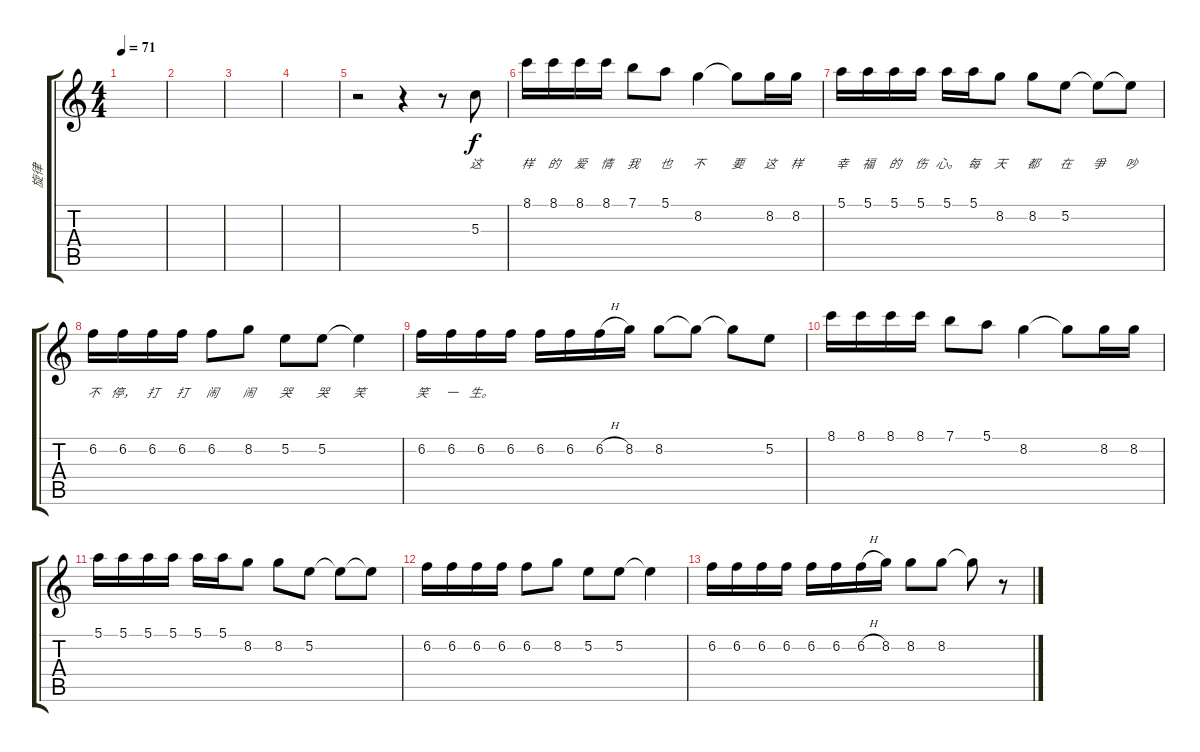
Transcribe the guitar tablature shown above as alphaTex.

\track ("旋律" "旋律") {instrument electricguitarmuted}
\staff {score tabs}
\tuning (E4 B3 G3 D3 A2 E2) {hide}
\ts (4 4)
\tempo 71
\clef g2
\ks c
|
|
|
|
r.2 r.4 r.8 5.3.8{lyrics (0 "这") lyrics (1 "") lyrics (2 "") lyrics (3 "") lyrics (4 "")} |
8.1.16{lyrics (0 "样") lyrics (1 "") lyrics (2 "") lyrics (3 "") lyrics (4 "")} 8.1.16{lyrics (0 "的") lyrics (1 "") lyrics (2 "") lyrics (3 "") lyrics (4 "")} 8.1.16{lyrics (0 "爱") lyrics (1 "") lyrics (2 "") lyrics (3 "") lyrics (4 "")} 8.1.16{lyrics (0 "情") lyrics (1 "") lyrics (2 "") lyrics (3 "") lyrics (4 "")} 7.1.8{lyrics (0 "我") lyrics (1 "") lyrics (2 "") lyrics (3 "") lyrics (4 "")} 5.1.8{lyrics (0 "也") lyrics (1 "") lyrics (2 "") lyrics (3 "") lyrics (4 "")} 8.2.4{lyrics (0 "不") lyrics (1 "") lyrics (2 "") lyrics (3 "") lyrics (4 "")} 8.2{t}.8{lyrics (0 "要") lyrics (1 "") lyrics (2 "") lyrics (3 "") lyrics (4 "")} 8.2.16{lyrics (0 "这") lyrics (1 "") lyrics (2 "") lyrics (3 "") lyrics (4 "")} 8.2.16{lyrics (0 "样") lyrics (1 "") lyrics (2 "") lyrics (3 "") lyrics (4 "")} |
5.1.16{lyrics (0 "幸") lyrics (1 "") lyrics (2 "") lyrics (3 "") lyrics (4 "")} 5.1.16{lyrics (0 "福") lyrics (1 "") lyrics (2 "") lyrics (3 "") lyrics (4 "")} 5.1.16{lyrics (0 "的") lyrics (1 "") lyrics (2 "") lyrics (3 "") lyrics (4 "")} 5.1.16{lyrics (0 "伤") lyrics (1 "") lyrics (2 "") lyrics (3 "") lyrics (4 "")} 5.1.16{lyrics (0 "心。") lyrics (1 "") lyrics (2 "") lyrics (3 "") lyrics (4 "")} 5.1.16{lyrics (0 "每") lyrics (1 "") lyrics (2 "") lyrics (3 "") lyrics (4 "")} 8.2.8{lyrics (0 "天") lyrics (1 "") lyrics (2 "") lyrics (3 "") lyrics (4 "")} 8.2.8{lyrics (0 "都") lyrics (1 "") lyrics (2 "") lyrics (3 "") lyrics (4 "")} 5.2.8{lyrics (0 "在") lyrics (1 "") lyrics (2 "") lyrics (3 "") lyrics (4 "")} 5.2{t}.8{lyrics (0 "爭") lyrics (1 "") lyrics (2 "") lyrics (3 "") lyrics (4 "")} 5.2{t}.8{lyrics (0 "吵") lyrics (1 "") lyrics (2 "") lyrics (3 "") lyrics (4 "")} |
6.2.16{lyrics (0 "不") lyrics (1 "") lyrics (2 "") lyrics (3 "") lyrics (4 "")} 6.2.16{lyrics (0 "停，") lyrics (1 "") lyrics (2 "") lyrics (3 "") lyrics (4 "")} 6.2.16{lyrics (0 "打") lyrics (1 "") lyrics (2 "") lyrics (3 "") lyrics (4 "")} 6.2.16{lyrics (0 "打") lyrics (1 "") lyrics (2 "") lyrics (3 "") lyrics (4 "")} 6.2.8{lyrics (0 "闹") lyrics (1 "") lyrics (2 "") lyrics (3 "") lyrics (4 "")} 8.2.8{lyrics (0 "闹") lyrics (1 "") lyrics (2 "") lyrics (3 "") lyrics (4 "")} 5.2.8{lyrics (0 "哭") lyrics (1 "") lyrics (2 "") lyrics (3 "") lyrics (4 "")} 5.2.8{lyrics (0 "哭") lyrics (1 "") lyrics (2 "") lyrics (3 "") lyrics (4 "")} 5.2{t}.4{lyrics (0 "笑") lyrics (1 "") lyrics (2 "") lyrics (3 "") lyrics (4 "")} |
6.2.16{lyrics (0 "笑") lyrics (1 "") lyrics (2 "") lyrics (3 "") lyrics (4 "")} 6.2.16{lyrics (0 "一") lyrics (1 "") lyrics (2 "") lyrics (3 "") lyrics (4 "")} 6.2.16{lyrics (0 "生。") lyrics (1 "") lyrics (2 "") lyrics (3 "") lyrics (4 "")} 6.2.16 6.2.16 6.2.16 6.2{h}.16 8.2.16 8.2.8 8.2{t}.8 8.2{t}.8 5.2.8 |
8.1.16 8.1.16 8.1.16 8.1.16 7.1.8 5.1.8 8.2.4 8.2{t}.8 8.2.16 8.2.16 |
5.1.16 5.1.16 5.1.16 5.1.16 5.1.16 5.1.16 8.2.8 8.2.8 5.2.8 5.2{t}.8 5.2{t}.8 |
6.2.16 6.2.16 6.2.16 6.2.16 6.2.8 8.2.8 5.2.8 5.2.8 5.2{t}.4 |
6.2.16 6.2.16 6.2.16 6.2.16 6.2.16 6.2.16 6.2{h}.16 8.2.16 8.2.8 8.2.8 8.2{t}.8 r.8
